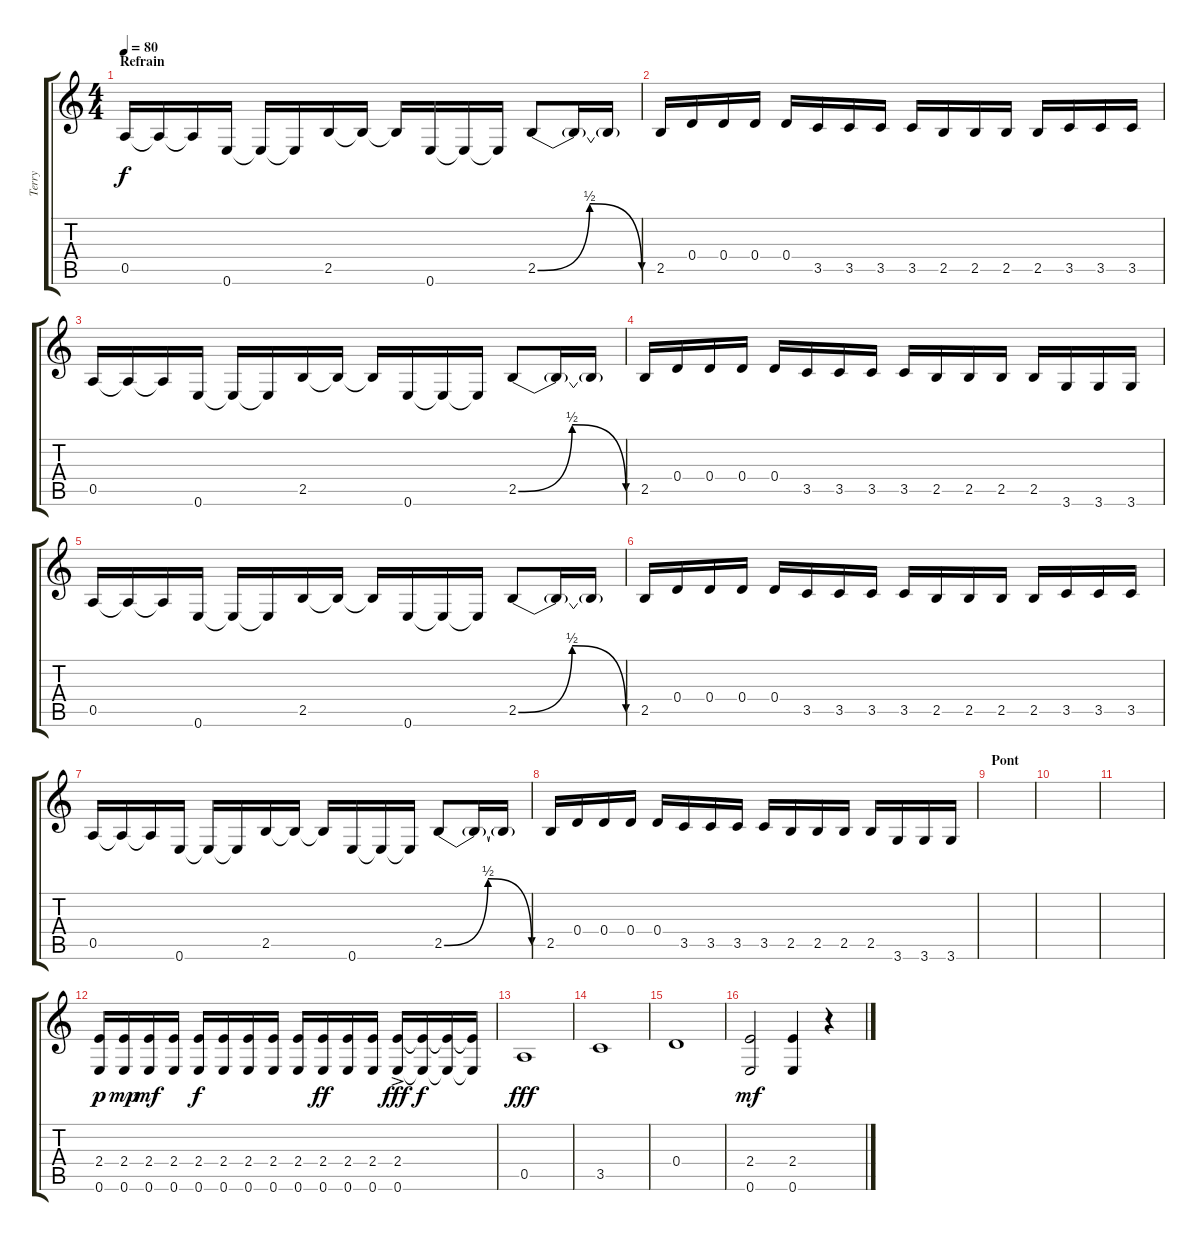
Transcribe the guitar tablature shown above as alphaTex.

\track ("Terry" "Terry") {instrument distortionguitar}
\staff {score tabs}
\tuning (E4 B3 G3 D3 A2 E2) {hide}
\ts (4 4)
\section ("" "Refrain")
\tempo 80
\clef g2
\ks c
0.5.16{dy f} 0.5{t}.16 0.5{t}.16 0.6.16 0.6{t}.16 0.6{t}.16 2.5.16 2.5{t}.16 2.5{t}.16 0.6.16 0.6{t}.16 0.6{t}.16 2.5{be (bendrelease 0 0 30 2 30 2 60 0)}.8 2.5{t}.16 2.5{t}.16 |
2.5.16 0.4.16 0.4.16 0.4.16 0.4.16 3.5.16 3.5.16 3.5.16 3.5.16 2.5.16 2.5.16 2.5.16 2.5.16 3.5.16 3.5.16 3.5.16 |
0.5.16 0.5{t}.16 0.5{t}.16 0.6.16 0.6{t}.16 0.6{t}.16 2.5.16 2.5{t}.16 2.5{t}.16 0.6.16 0.6{t}.16 0.6{t}.16 2.5{be (bendrelease 0 0 30 2 30 2 60 0)}.8 2.5{t}.16 2.5{t}.16 |
2.5.16 0.4.16 0.4.16 0.4.16 0.4.16 3.5.16 3.5.16 3.5.16 3.5.16 2.5.16 2.5.16 2.5.16 2.5.16 3.6.16 3.6.16 3.6.16 |
0.5.16 0.5{t}.16 0.5{t}.16 0.6.16 0.6{t}.16 0.6{t}.16 2.5.16 2.5{t}.16 2.5{t}.16 0.6.16 0.6{t}.16 0.6{t}.16 2.5{be (bendrelease 0 0 30 2 30 2 60 0)}.8 2.5{t}.16 2.5{t}.16 |
2.5.16 0.4.16 0.4.16 0.4.16 0.4.16 3.5.16 3.5.16 3.5.16 3.5.16 2.5.16 2.5.16 2.5.16 2.5.16 3.5.16 3.5.16 3.5.16 |
0.5.16 0.5{t}.16 0.5{t}.16 0.6.16 0.6{t}.16 0.6{t}.16 2.5.16 2.5{t}.16 2.5{t}.16 0.6.16 0.6{t}.16 0.6{t}.16 2.5{be (bendrelease 0 0 30 2 30 2 60 0)}.8 2.5{t}.16 2.5{t}.16 |
2.5.16 0.4.16 0.4.16 0.4.16 0.4.16 3.5.16 3.5.16 3.5.16 3.5.16 2.5.16 2.5.16 2.5.16 2.5.16 3.6.16 3.6.16 3.6.16 |
\section ("" "Pont")
|
|
|
(2.4 0.6).16{dy p} (2.4 0.6).16{dy mp} (2.4 0.6).16{dy mf} (2.4 0.6).16 (2.4 0.6).16{dy f} (2.4 0.6).16 (2.4 0.6).16 (2.4 0.6).16 (2.4 0.6).16 (2.4 0.6).16{dy ff} (2.4 0.6).16 (2.4 0.6).16 (2.4{ac} 0.6{ac}).16{dy fff} (2.4{t} 0.6{t}).16{dy f} (2.4{t} 0.6{t}).16 (2.4{t} 0.6{t}).16 |
0.5.1{dy fff} |
3.5.1 |
0.4.1 |
(2.4 0.6).2{dy mf} (2.4 0.6).4 r.4
